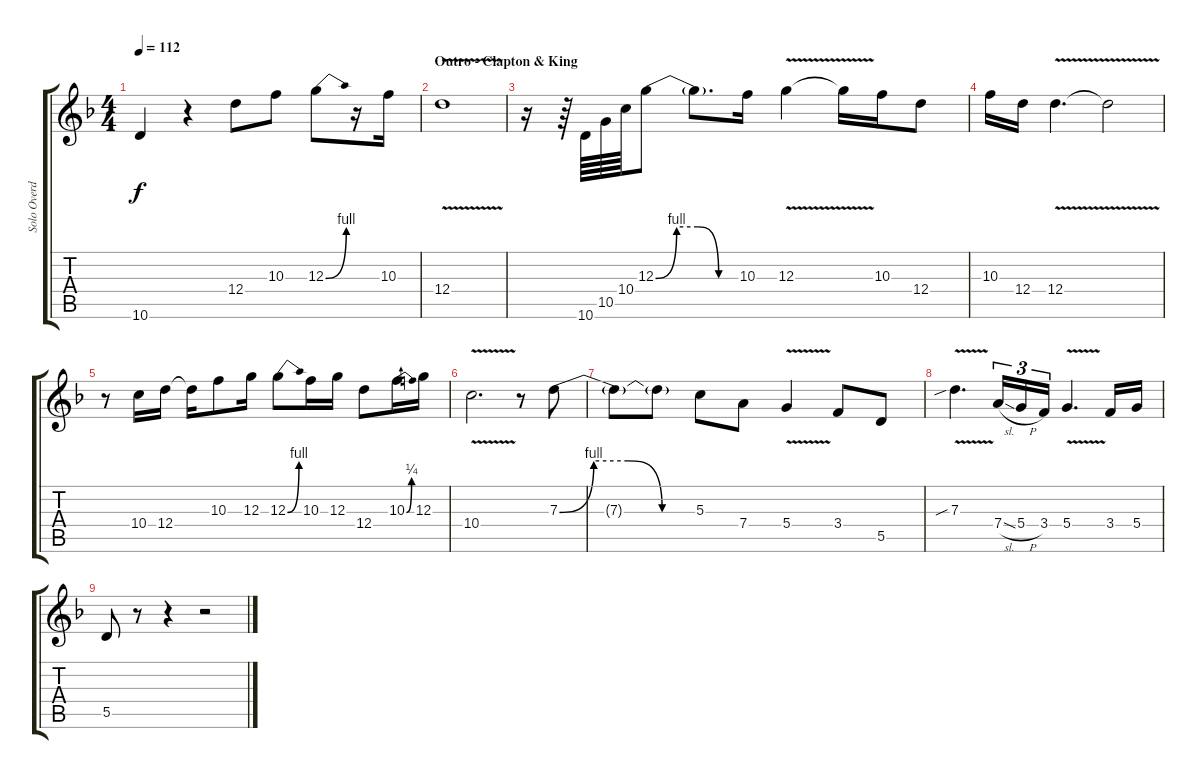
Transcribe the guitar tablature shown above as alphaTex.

\track ("Solo Overdubs" "Solo Overd") {instrument electricguitarjazz}
\staff {score tabs}
\tuning (E4 B3 G3 D3 A2 E2) {hide}
\ts (4 4)
\tempo 112
\clef g2
\ks f
10.6.4{dy f} r.4 12.4.8 10.3.8 12.3{be (bend 0 0 60 4)}.8 r.16 10.3.16 |
\section ("" "Outro - Clapton & King")
12.4{v}.1 |
r.16 r.64 10.6.64 10.5.64 10.4.64 12.3{be (custom 0 0 15 4 30 4 45 0 60 0)}.8 12.3{t}.8{d} 10.3.16 12.3{v}.4 12.3{t}.16 10.3.16 12.4.8 |
10.3.16 12.4.16 12.4{v}.4{d} 12.4{t}.2 |
r.8 10.4.16 12.4.16 12.4{t}.16 10.3.8 12.3.16 12.3{be (bend 0 0 60 4)}.8 10.3.16 12.3.16 12.4.8 10.3{be (bend 0 0 60 1)}.16 12.3.16 |
10.4{v}.2{d} r.8 7.3{be (custom 0 0 15 4 30 4 45 0 60 0)}.8 |
7.3{t}.8 7.3{t}.8 5.3.8 7.4.8 5.4{v}.4 3.4.8 5.5.8 |
7.3{v sib}.4{d} 7.4{sl}.16{tu (3 2)} 5.4{h}.16{tu (3 2)} 3.4.16{tu (3 2)} 5.4{v}.4{d} 3.4.16 5.4.16 |
5.5.8 r.8 r.4 r.2
